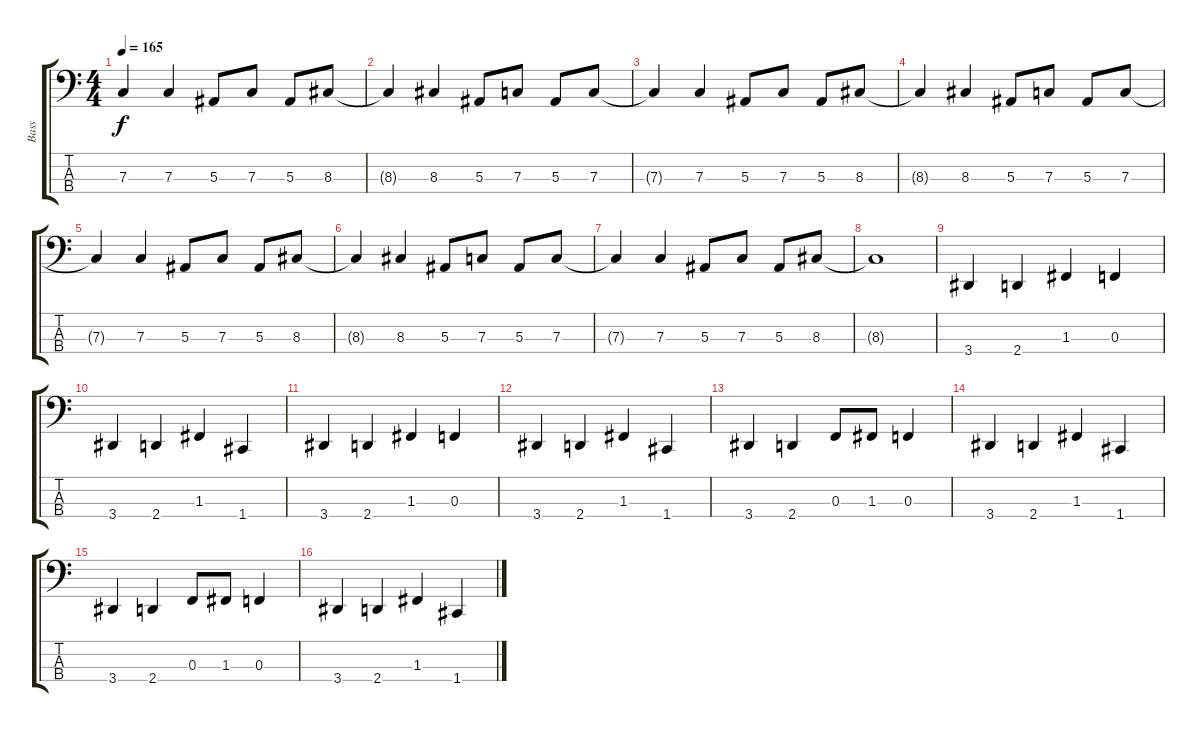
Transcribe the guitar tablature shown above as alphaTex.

\track ("Bass" "Bass") {instrument electricbassfinger}
\staff {score tabs}
\tuning (Eb2 Bb1 F1 C1) {hide}
\ts (4 4)
\tempo 165
\clef f4
\ks c
7.3.4{dy f} 7.3.4 5.3.8 7.3.8 5.3.8 8.3.8 |
8.3{t}.4 8.3.4 5.3.8 7.3.8 5.3.8 7.3.8 |
7.3{t}.4 7.3.4 5.3.8 7.3.8 5.3.8 8.3.8 |
8.3{t}.4 8.3.4 5.3.8 7.3.8 5.3.8 7.3.8 |
7.3{t}.4 7.3.4 5.3.8 7.3.8 5.3.8 8.3.8 |
8.3{t}.4 8.3.4 5.3.8 7.3.8 5.3.8 7.3.8 |
7.3{t}.4 7.3.4 5.3.8 7.3.8 5.3.8 8.3.8 |
8.3{t}.1 |
3.4.4 2.4.4 1.3.4 0.3.4 |
3.4.4 2.4.4 1.3.4 1.4.4 |
3.4.4 2.4.4 1.3.4 0.3.4 |
3.4.4 2.4.4 1.3.4 1.4.4 |
3.4.4 2.4.4 0.3.8 1.3.8 0.3.4 |
3.4.4 2.4.4 1.3.4 1.4.4 |
3.4.4 2.4.4 0.3.8 1.3.8 0.3.4 |
3.4.4 2.4.4 1.3.4 1.4.4
